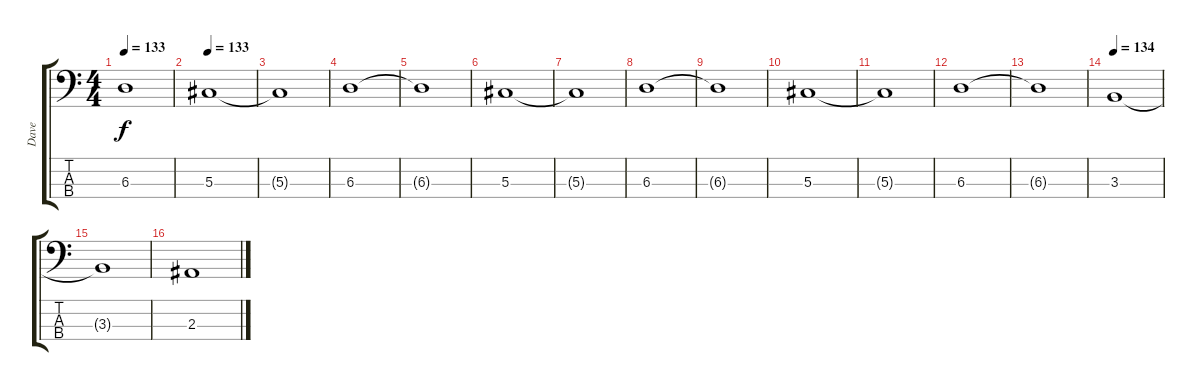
\track ("Dave" "Dave") {instrument electricbasspick}
\staff {score tabs}
\tuning (Gb2 Db2 Ab1 Eb1) {hide}
\ts (4 4)
\tempo 133
\clef f4
\ks c
6.3{t}.1{dy f} |
\tempo 133
5.3.1 |
5.3{t}.1 |
6.3.1 |
6.3{t}.1 |
5.3.1 |
5.3{t}.1 |
6.3.1 |
6.3{t}.1 |
5.3.1 |
5.3{t}.1 |
6.3.1 |
6.3{t}.1 |
\tempo 134
3.3.1 |
3.3{t}.1 |
2.3.1
